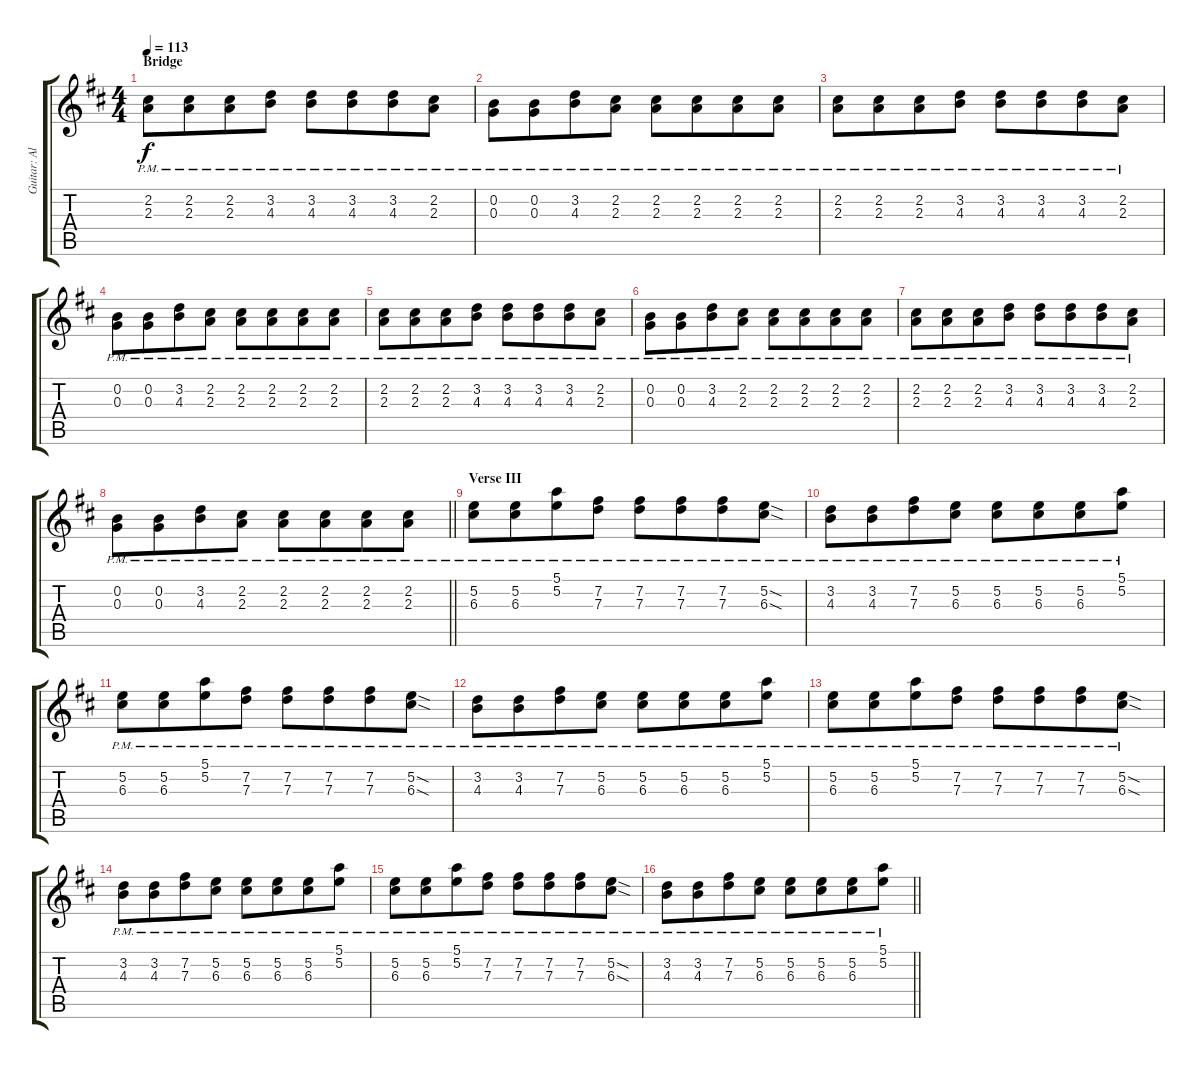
\track ("Guitar: Alan" "Guitar: Al") {instrument distortionguitar}
\staff {score tabs}
\tuning (E4 B3 G3 D3 A2 E2) {hide}
\ts (4 4)
\section ("" "Bridge")
\tempo 113
\clef g2
\ks d
(2.2{pm} 2.3{pm}).8{dy f} (2.2{pm} 2.3{pm}).8{beam merge} (2.2{pm} 2.3{pm}).8 (3.2{pm} 4.3{pm}).8 (3.2{pm} 4.3{pm}).8 (3.2{pm} 4.3{pm}).8{beam merge} (3.2{pm} 4.3{pm}).8 (2.2{pm} 2.3{pm}).8 |
(0.2{pm} 0.3{pm}).8 (0.2{pm} 0.3{pm}).8{beam merge} (3.2{pm} 4.3{pm}).8 (2.2{pm} 2.3{pm}).8 (2.2{pm} 2.3{pm}).8 (2.2{pm} 2.3{pm}).8{beam merge} (2.2{pm} 2.3{pm}).8 (2.2{pm} 2.3{pm}).8 |
(2.2{pm} 2.3{pm}).8 (2.2{pm} 2.3{pm}).8{beam merge} (2.2{pm} 2.3{pm}).8 (3.2{pm} 4.3{pm}).8 (3.2{pm} 4.3{pm}).8 (3.2{pm} 4.3{pm}).8{beam merge} (3.2{pm} 4.3{pm}).8 (2.2{pm} 2.3{pm}).8 |
(0.2{pm} 0.3{pm}).8 (0.2{pm} 0.3{pm}).8{beam merge} (3.2{pm} 4.3{pm}).8 (2.2{pm} 2.3{pm}).8 (2.2{pm} 2.3{pm}).8 (2.2{pm} 2.3{pm}).8{beam merge} (2.2{pm} 2.3{pm}).8 (2.2{pm} 2.3{pm}).8 |
(2.2{pm} 2.3{pm}).8 (2.2{pm} 2.3{pm}).8{beam merge} (2.2{pm} 2.3{pm}).8 (3.2{pm} 4.3{pm}).8 (3.2{pm} 4.3{pm}).8 (3.2{pm} 4.3{pm}).8{beam merge} (3.2{pm} 4.3{pm}).8 (2.2{pm} 2.3{pm}).8 |
(0.2{pm} 0.3{pm}).8 (0.2{pm} 0.3{pm}).8{beam merge} (3.2{pm} 4.3{pm}).8 (2.2{pm} 2.3{pm}).8 (2.2{pm} 2.3{pm}).8 (2.2{pm} 2.3{pm}).8{beam merge} (2.2{pm} 2.3{pm}).8 (2.2{pm} 2.3{pm}).8 |
(2.2{pm} 2.3{pm}).8 (2.2{pm} 2.3{pm}).8{beam merge} (2.2{pm} 2.3{pm}).8 (3.2{pm} 4.3{pm}).8 (3.2{pm} 4.3{pm}).8 (3.2{pm} 4.3{pm}).8{beam merge} (3.2{pm} 4.3{pm}).8 (2.2{pm} 2.3{pm}).8 |
\barLineRight lightlight
(0.2{pm} 0.3{pm}).8 (0.2{pm} 0.3{pm}).8{beam merge} (3.2{pm} 4.3{pm}).8 (2.2{pm} 2.3{pm}).8 (2.2{pm} 2.3{pm}).8 (2.2{pm} 2.3{pm}).8{beam merge} (2.2{pm} 2.3{pm}).8 (2.2{pm} 2.3{pm}).8 |
\section ("" "Verse III")
(5.2{pm} 6.3{pm}).8 (5.2{pm} 6.3{pm}).8{beam merge} (5.1{pm} 5.2{pm}).8 (7.2{pm} 7.3{pm}).8 (7.2{pm} 7.3{pm}).8 (7.2{pm} 7.3{pm}).8{beam merge} (7.2{pm} 7.3{pm}).8 (5.2{sod pm} 6.3{sod pm}).8 |
(3.2{pm} 4.3{pm}).8 (3.2{pm} 4.3{pm}).8{beam merge} (7.2{pm} 7.3{pm}).8 (5.2{pm} 6.3{pm}).8 (5.2{pm} 6.3{pm}).8 (5.2{pm} 6.3{pm}).8{beam merge} (5.2{pm} 6.3{pm}).8 (5.1{pm} 5.2{pm}).8 |
(5.2{pm} 6.3{pm}).8 (5.2{pm} 6.3{pm}).8{beam merge} (5.1{pm} 5.2{pm}).8 (7.2{pm} 7.3{pm}).8 (7.2{pm} 7.3{pm}).8 (7.2{pm} 7.3{pm}).8{beam merge} (7.2{pm} 7.3{pm}).8 (5.2{sod pm} 6.3{sod pm}).8 |
(3.2{pm} 4.3{pm}).8 (3.2{pm} 4.3{pm}).8{beam merge} (7.2{pm} 7.3{pm}).8 (5.2{pm} 6.3{pm}).8 (5.2{pm} 6.3{pm}).8 (5.2{pm} 6.3{pm}).8{beam merge} (5.2{pm} 6.3{pm}).8 (5.1{pm} 5.2{pm}).8 |
(5.2{pm} 6.3{pm}).8 (5.2{pm} 6.3{pm}).8{beam merge} (5.1{pm} 5.2{pm}).8 (7.2{pm} 7.3{pm}).8 (7.2{pm} 7.3{pm}).8 (7.2{pm} 7.3{pm}).8{beam merge} (7.2{pm} 7.3{pm}).8 (5.2{sod pm} 6.3{sod pm}).8 |
(3.2{pm} 4.3{pm}).8 (3.2{pm} 4.3{pm}).8{beam merge} (7.2{pm} 7.3{pm}).8 (5.2{pm} 6.3{pm}).8 (5.2{pm} 6.3{pm}).8 (5.2{pm} 6.3{pm}).8{beam merge} (5.2{pm} 6.3{pm}).8 (5.1{pm} 5.2{pm}).8 |
(5.2{pm} 6.3{pm}).8 (5.2{pm} 6.3{pm}).8{beam merge} (5.1{pm} 5.2{pm}).8 (7.2{pm} 7.3{pm}).8 (7.2{pm} 7.3{pm}).8 (7.2{pm} 7.3{pm}).8{beam merge} (7.2{pm} 7.3{pm}).8 (5.2{sod pm} 6.3{sod pm}).8 |
\barLineRight lightlight
(3.2{pm} 4.3{pm}).8 (3.2{pm} 4.3{pm}).8{beam merge} (7.2{pm} 7.3{pm}).8 (5.2{pm} 6.3{pm}).8 (5.2{pm} 6.3{pm}).8 (5.2{pm} 6.3{pm}).8{beam merge} (5.2{pm} 6.3{pm}).8 (5.1{pm} 5.2{pm}).8
